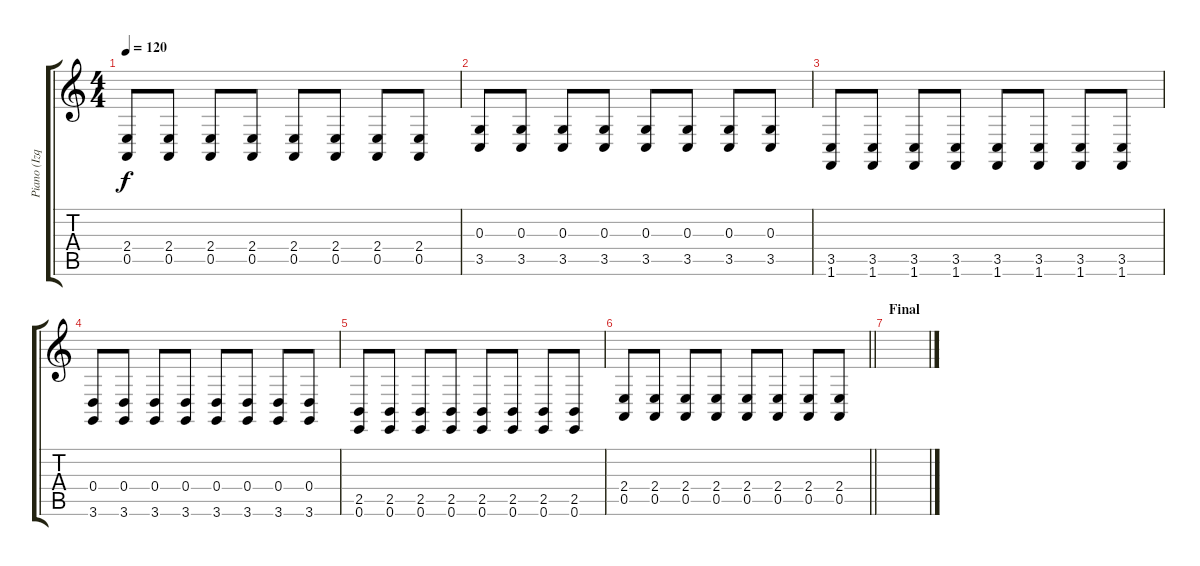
\track ("Piano (Izq)" "Piano (Izq") {instrument honkytonkpiano}
\staff {score tabs}
\tuning (E4 B3 G3 D3 A2 E2) {hide}
\ts (4 4)
\tempo 120
\clef g2
\ks c
(2.4 0.5).8{dy f} (2.4 0.5).8 (2.4 0.5).8 (2.4 0.5).8 (2.4 0.5).8 (2.4 0.5).8 (2.4 0.5).8 (2.4 0.5).8 |
(0.3 3.5).8 (0.3 3.5).8 (0.3 3.5).8 (0.3 3.5).8 (0.3 3.5).8 (0.3 3.5).8 (0.3 3.5).8 (0.3 3.5).8 |
(3.5 1.6).8 (3.5 1.6).8 (3.5 1.6).8 (3.5 1.6).8 (3.5 1.6).8 (3.5 1.6).8 (3.5 1.6).8 (3.5 1.6).8 |
(0.4 3.6).8 (0.4 3.6).8 (0.4 3.6).8 (0.4 3.6).8 (0.4 3.6).8 (0.4 3.6).8 (0.4 3.6).8 (0.4 3.6).8 |
(2.5 0.6).8 (2.5 0.6).8 (2.5 0.6).8 (2.5 0.6).8 (2.5 0.6).8 (2.5 0.6).8 (2.5 0.6).8 (2.5 0.6).8 |
\barLineRight lightlight
(2.4 0.5).8 (2.4 0.5).8 (2.4 0.5).8 (2.4 0.5).8 (2.4 0.5).8 (2.4 0.5).8 (2.4 0.5).8 (2.4 0.5).8 |
\section ("" "Final")
